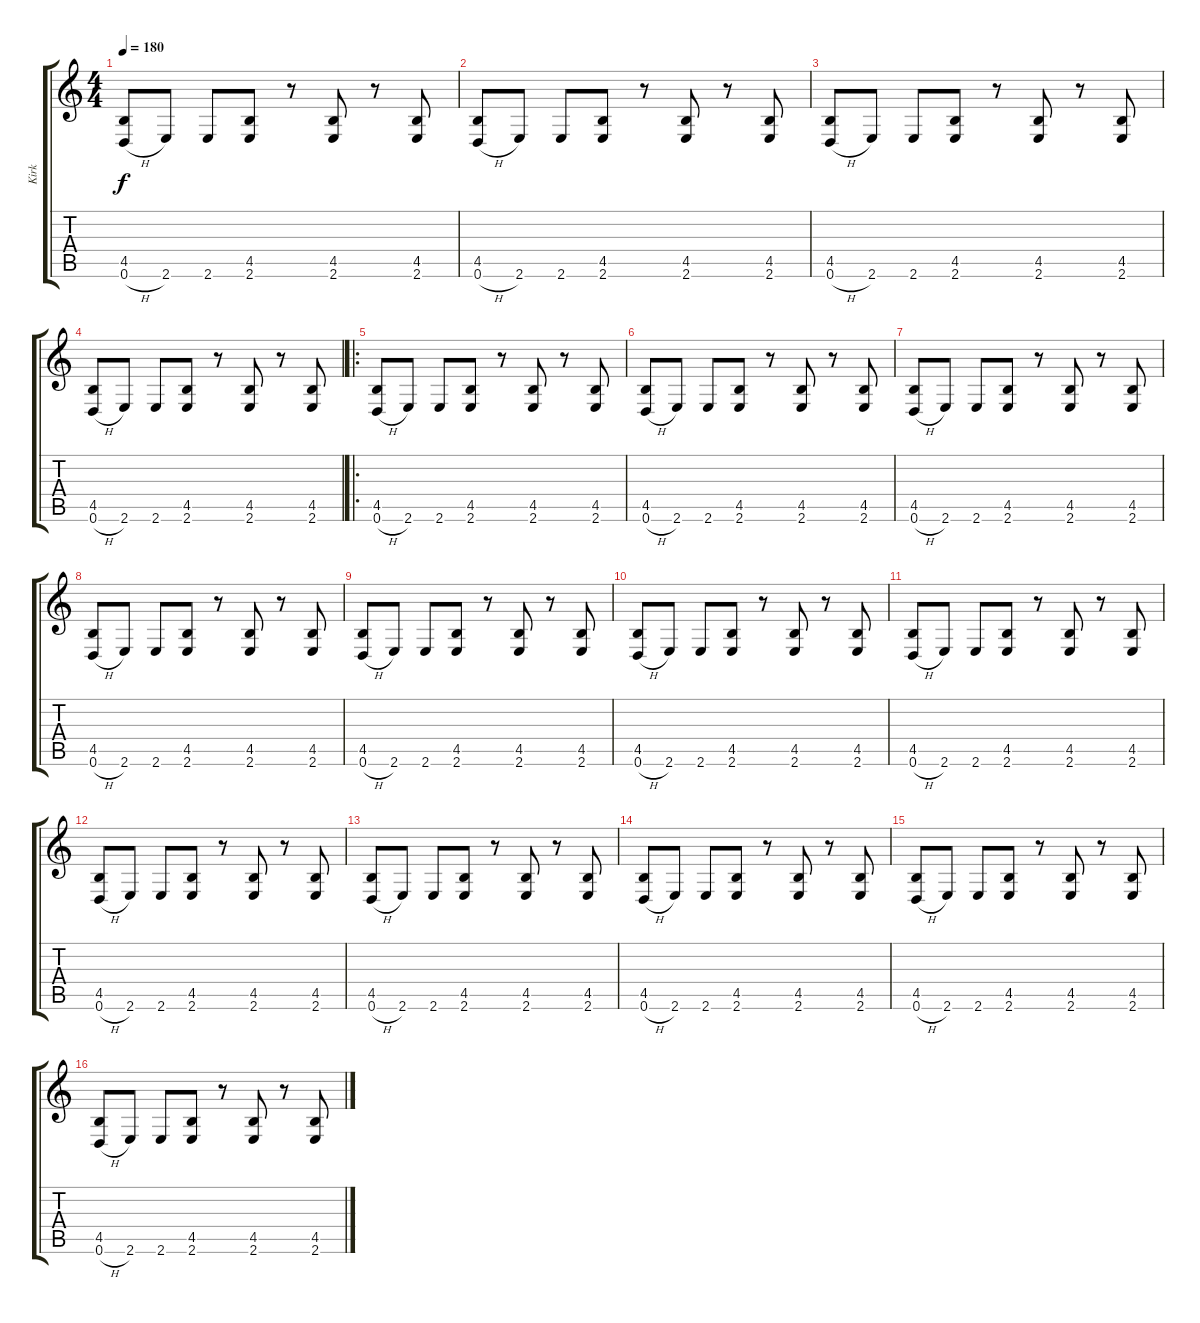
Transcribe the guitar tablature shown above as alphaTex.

\track ("Kirk" "Kirk") {instrument distortionguitar}
\staff {score tabs}
\tuning (D4 A3 F3 C3 G2 D2) {hide}
\ts (4 4)
\tempo 180
\clef g2
\ks c
(4.5 0.6{h}).8{dy f} 2.6.8 2.6.8 (4.5 2.6).8 r.8 (4.5 2.6).8 r.8 (4.5 2.6).8 |
(4.5 0.6{h}).8 2.6.8 2.6.8 (4.5 2.6).8 r.8 (4.5 2.6).8 r.8 (4.5 2.6).8 |
(4.5 0.6{h}).8 2.6.8 2.6.8 (4.5 2.6).8 r.8 (4.5 2.6).8 r.8 (4.5 2.6).8 |
(4.5 0.6{h}).8 2.6.8 2.6.8 (4.5 2.6).8 r.8 (4.5 2.6).8 r.8 (4.5 2.6).8 |
\ro
(4.5 0.6{h}).8 2.6.8 2.6.8 (4.5 2.6).8 r.8 (4.5 2.6).8 r.8 (4.5 2.6).8 |
(4.5 0.6{h}).8 2.6.8 2.6.8 (4.5 2.6).8 r.8 (4.5 2.6).8 r.8 (4.5 2.6).8 |
(4.5 0.6{h}).8 2.6.8 2.6.8 (4.5 2.6).8 r.8 (4.5 2.6).8 r.8 (4.5 2.6).8 |
(4.5 0.6{h}).8 2.6.8 2.6.8 (4.5 2.6).8 r.8 (4.5 2.6).8 r.8 (4.5 2.6).8 |
(4.5 0.6{h}).8 2.6.8 2.6.8 (4.5 2.6).8 r.8 (4.5 2.6).8 r.8 (4.5 2.6).8 |
(4.5 0.6{h}).8 2.6.8 2.6.8 (4.5 2.6).8 r.8 (4.5 2.6).8 r.8 (4.5 2.6).8 |
(4.5 0.6{h}).8 2.6.8 2.6.8 (4.5 2.6).8 r.8 (4.5 2.6).8 r.8 (4.5 2.6).8 |
(4.5 0.6{h}).8 2.6.8 2.6.8 (4.5 2.6).8 r.8 (4.5 2.6).8 r.8 (4.5 2.6).8 |
(4.5 0.6{h}).8 2.6.8 2.6.8 (4.5 2.6).8 r.8 (4.5 2.6).8 r.8 (4.5 2.6).8 |
(4.5 0.6{h}).8 2.6.8 2.6.8 (4.5 2.6).8 r.8 (4.5 2.6).8 r.8 (4.5 2.6).8 |
(4.5 0.6{h}).8 2.6.8 2.6.8 (4.5 2.6).8 r.8 (4.5 2.6).8 r.8 (4.5 2.6).8 |
(4.5 0.6{h}).8 2.6.8 2.6.8 (4.5 2.6).8 r.8 (4.5 2.6).8 r.8 (4.5 2.6).8
